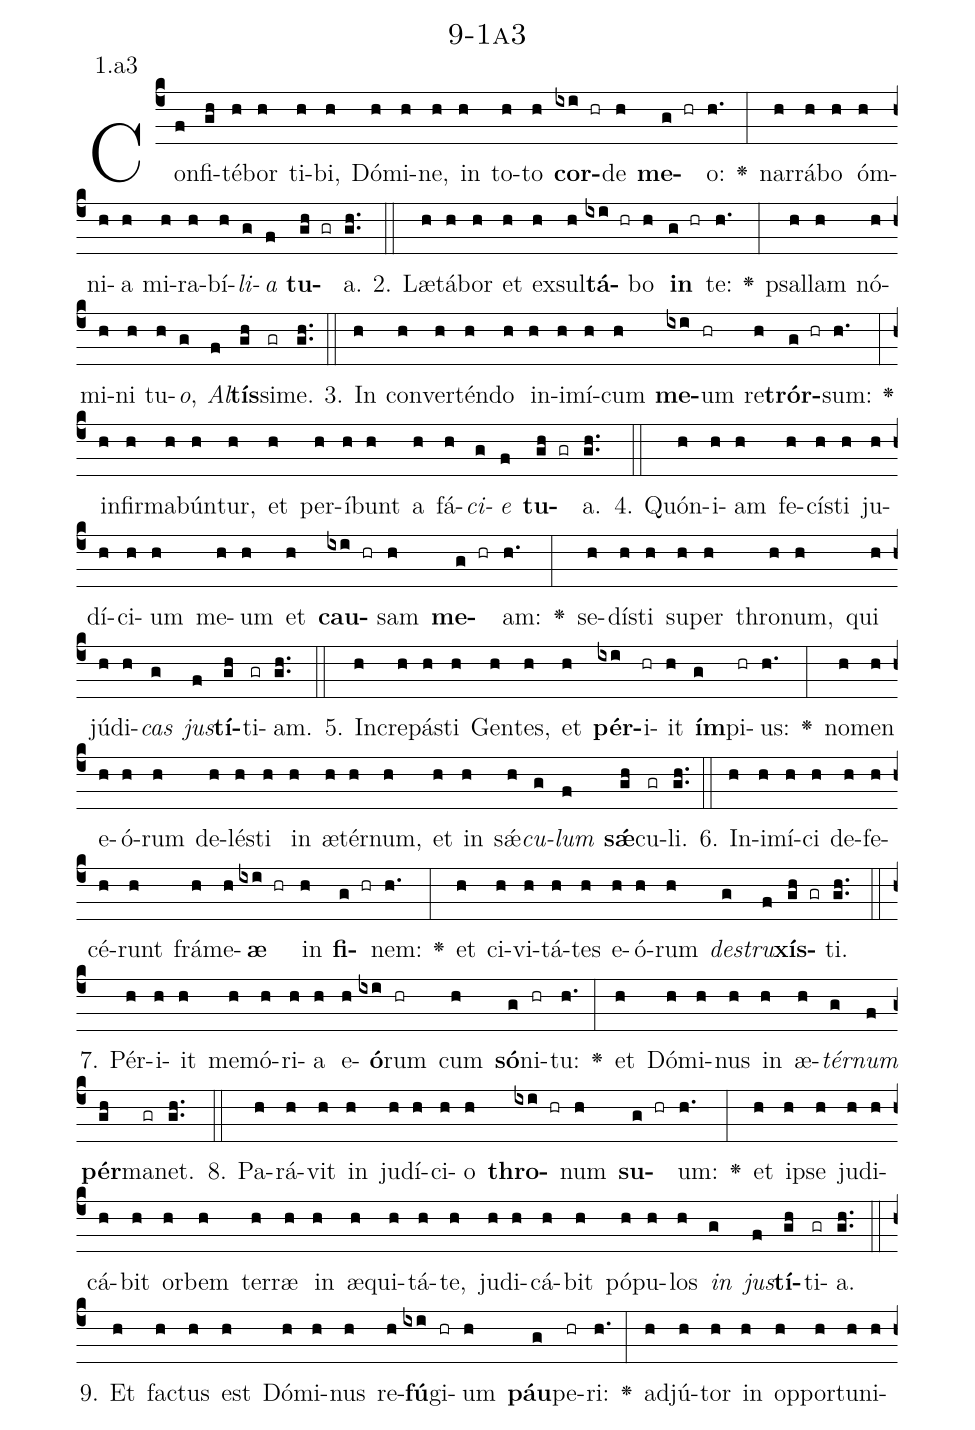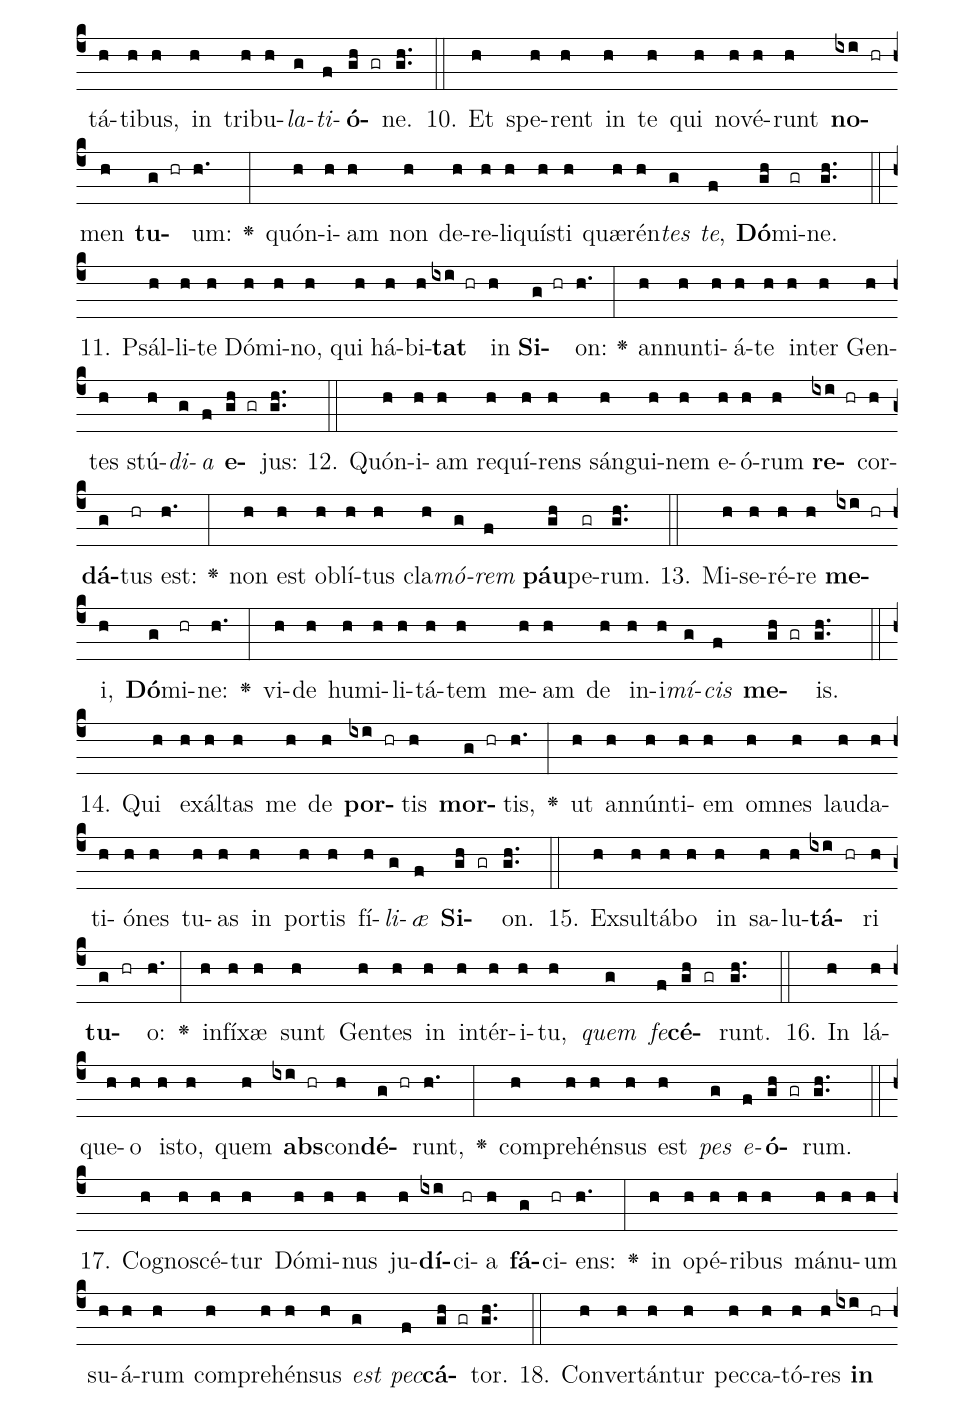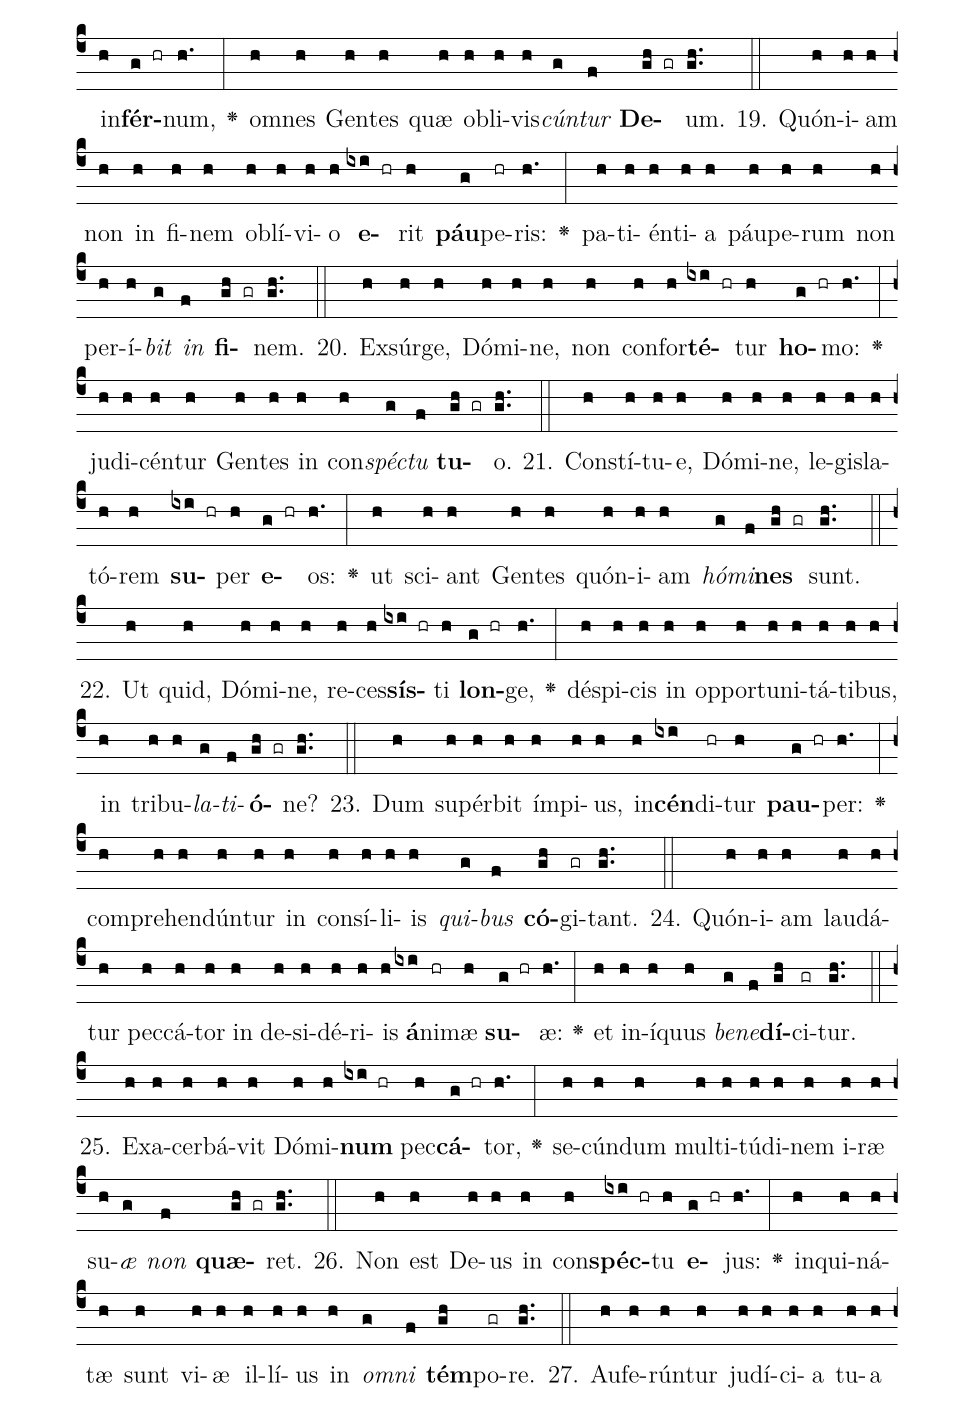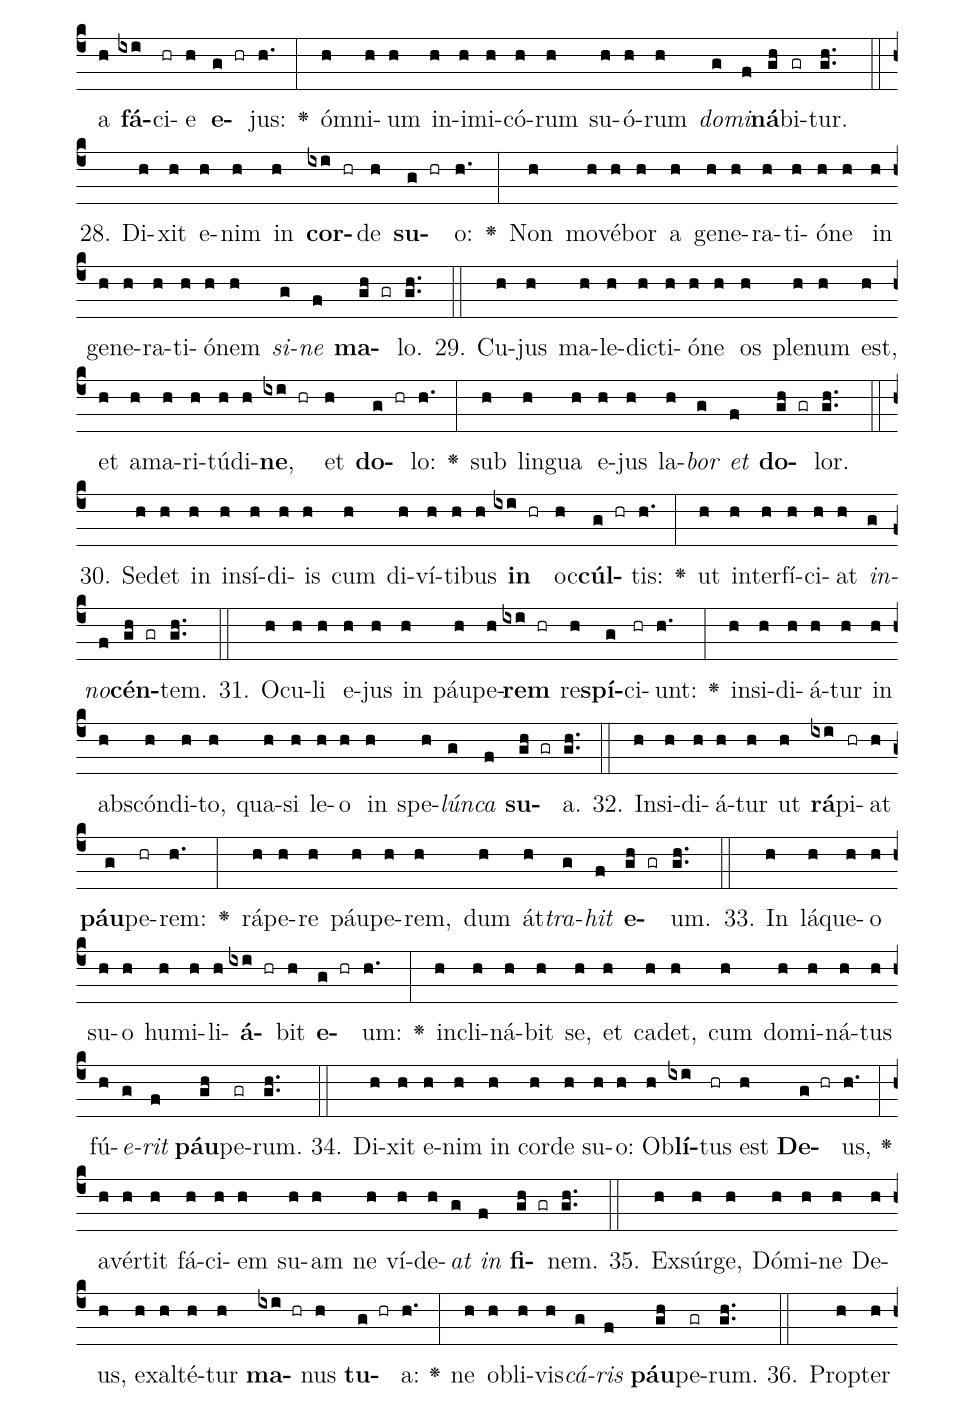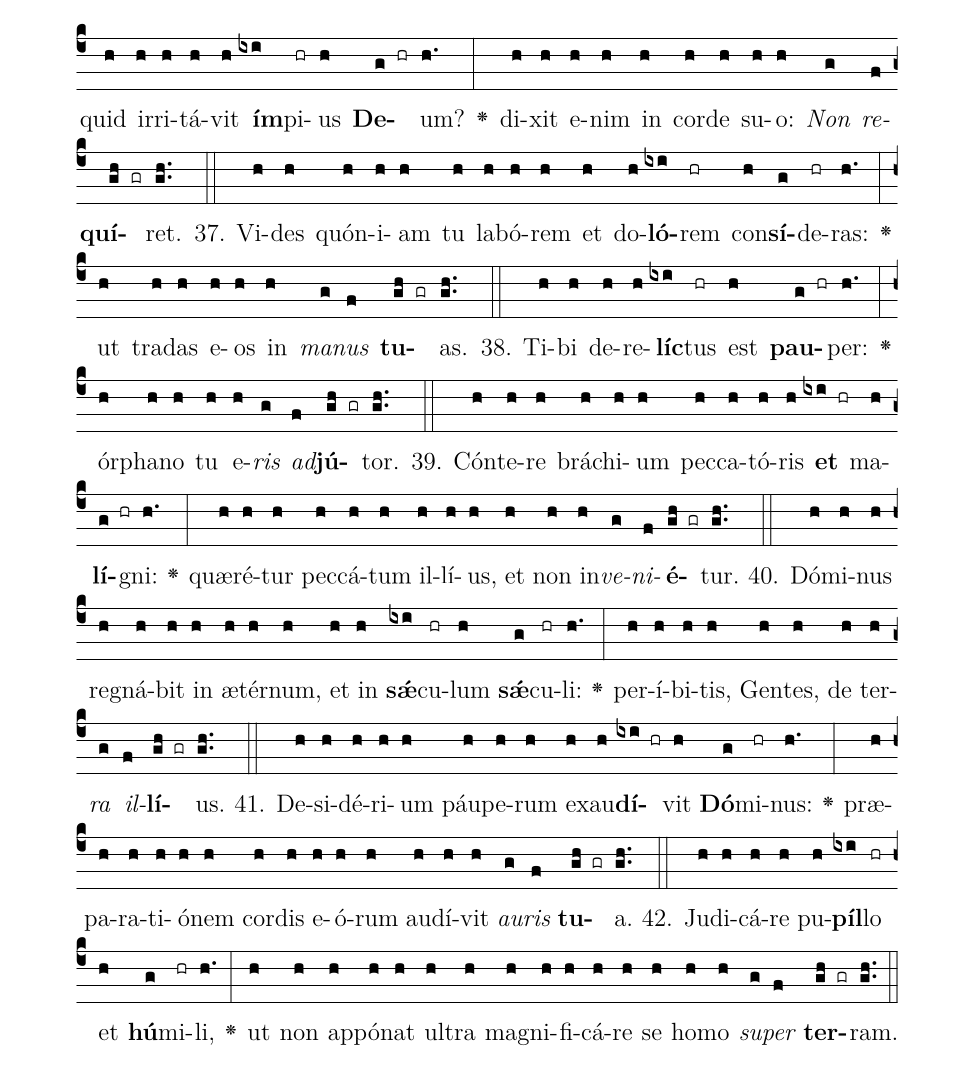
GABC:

name: 9-1a3;
annotation: 1.a3;
%%
(c4)Con(f)fi(gh)té(h)bor(h) ti(h)bi,(h) Dó(h)mi(h)ne,(h) in(h) to(h)to(h) <b>cor</b>(ixi hr)de(h) <b>me</b>(g hr)o:(h.) <v>\greheightstar</v>(:) nar(h)rá(h)bo(h) óm(h)ni(h)a(h) mi(h)ra(h)bí(h)<i>li</i>(g)<i>a</i>(f) <b>tu</b>(gh gr)a.(gh..) (::)
2. Læ(h)tá(h)bor(h) et(h) ex(h)sul(h)<b>tá</b>(ixi hr)bo(h) <b>in</b>(g hr) te:(h.) <v>\greheightstar</v>(:) psal(h)lam(h) nó(h)mi(h)ni(h) tu(h)<i>o</i>,(g) <i>Al</i>(f)<b>tís</b>(gh)si(gr)me.(gh..) (::)
3. In(h) con(h)ver(h)tén(h)do(h) in(h)i(h)mí(h)cum(h) <b>me</b>(ixi)um(hr) re(h)<b>trór</b>(g hr)sum:(h.) <v>\greheightstar</v>(:) in(h)fir(h)ma(h)bún(h)tur,(h) et(h) per(h)í(h)bunt(h) a(h) fá(h)<i>ci</i>(g)<i>e</i>(f) <b>tu</b>(gh gr)a.(gh..) (::)
4. Quón(h)i(h)am(h) fe(h)cís(h)ti(h) ju(h)dí(h)ci(h)um(h) me(h)um(h) et(h) <b>cau</b>(ixi hr)sam(h) <b>me</b>(g hr)am:(h.) <v>\greheightstar</v>(:) se(h)dís(h)ti(h) su(h)per(h) thro(h)num,(h) qui(h) jú(h)di(h)<i>cas</i>(g) <i>jus</i>(f)<b>tí</b>(gh)ti(gr)am.(gh..) (::)
5. In(h)cre(h)pás(h)ti(h) Gen(h)tes,(h) et(h) <b>pér</b>(ixi)i(hr)it(h) <b>ím</b>(g)pi(hr)us:(h.) <v>\greheightstar</v>(:) no(h)men(h) e(h)ó(h)rum(h) de(h)lés(h)ti(h) in(h) æ(h)tér(h)num,(h) et(h) in(h) sǽ(h)<i>cu</i>(g)<i>lum</i>(f) <b>sǽ</b>(gh)cu(gr)li.(gh..) (::)
6. In(h)i(h)mí(h)ci(h) de(h)fe(h)cé(h)runt(h) frá(h)me(h)<b>æ</b>(ixi hr) in(h) <b>fi</b>(g hr)nem:(h.) <v>\greheightstar</v>(:) et(h) ci(h)vi(h)tá(h)tes(h) e(h)ó(h)rum(h) <i>de</i>(g)<i>stru</i>(f)<b>xís</b>(gh gr)ti.(gh..) (::)
7. Pér(h)i(h)it(h) me(h)mó(h)ri(h)a(h) e(h)<b>ó</b>(ixi)rum(hr) cum(h) <b>só</b>(g)ni(hr)tu:(h.) <v>\greheightstar</v>(:) et(h) Dó(h)mi(h)nus(h) in(h) æ(h)<i>tér</i>(g)<i>num</i>(f) <b>pér</b>(gh)ma(gr)net.(gh..) (::)
8. Pa(h)rá(h)vit(h) in(h) ju(h)dí(h)ci(h)o(h) <b>thro</b>(ixi hr)num(h) <b>su</b>(g hr)um:(h.) <v>\greheightstar</v>(:) et(h) ip(h)se(h) ju(h)di(h)cá(h)bit(h) or(h)bem(h) ter(h)ræ(h) in(h) æ(h)qui(h)tá(h)te,(h) ju(h)di(h)cá(h)bit(h) pó(h)pu(h)los(h) <i>in</i>(g) <i>jus</i>(f)<b>tí</b>(gh)ti(gr)a.(gh..) (::)
9. Et(h) fac(h)tus(h) est(h) Dó(h)mi(h)nus(h) re(h)<b>fú</b>(ixi)gi(hr)um(h) <b>páu</b>(g)pe(hr)ri:(h.) <v>\greheightstar</v>(:) ad(h)jú(h)tor(h) in(h) op(h)por(h)tu(h)ni(h)tá(h)ti(h)bus,(h) in(h) tri(h)bu(h)<i>la</i>(g)<i>ti</i>(f)<b>ó</b>(gh gr)ne.(gh..) (::)
10. Et(h) spe(h)rent(h) in(h) te(h) qui(h) no(h)vé(h)runt(h) <b>no</b>(ixi hr)men(h) <b>tu</b>(g hr)um:(h.) <v>\greheightstar</v>(:) quón(h)i(h)am(h) non(h) de(h)re(h)li(h)quís(h)ti(h) quæ(h)rén(h)<i>tes</i>(g) <i>te</i>,(f) <b>Dó</b>(gh)mi(gr)ne.(gh..) (::)
11. Psál(h)li(h)te(h) Dó(h)mi(h)no,(h) qui(h) há(h)bi(h)<b>tat</b>(ixi hr) in(h) <b>Si</b>(g hr)on:(h.) <v>\greheightstar</v>(:) an(h)nun(h)ti(h)á(h)te(h) in(h)ter(h) Gen(h)tes(h) stú(h)<i>di</i>(g)<i>a</i>(f) <b>e</b>(gh gr)jus:(gh..) (::)
12. Quón(h)i(h)am(h) re(h)quí(h)rens(h) sán(h)gui(h)nem(h) e(h)ó(h)rum(h) <b>re</b>(ixi hr)cor(h)<b>dá</b>(g)tus(hr) est:(h.) <v>\greheightstar</v>(:) non(h) est(h) ob(h)lí(h)tus(h) cla(h)<i>mó</i>(g)<i>rem</i>(f) <b>páu</b>(gh)pe(gr)rum.(gh..) (::)
13. Mi(h)se(h)ré(h)re(h) <b>me</b>(ixi hr)i,(h) <b>Dó</b>(g)mi(hr)ne:(h.) <v>\greheightstar</v>(:) vi(h)de(h) hu(h)mi(h)li(h)tá(h)tem(h) me(h)am(h) de(h) in(h)i(h)<i>mí</i>(g)<i>cis</i>(f) <b>me</b>(gh gr)is.(gh..) (::)
14. Qui(h) ex(h)ál(h)tas(h) me(h) de(h) <b>por</b>(ixi hr)tis(h) <b>mor</b>(g hr)tis,(h.) <v>\greheightstar</v>(:) ut(h) an(h)nún(h)ti(h)em(h) om(h)nes(h) lau(h)da(h)ti(h)ó(h)nes(h) tu(h)as(h) in(h) por(h)tis(h) fí(h)<i>li</i>(g)<i>æ</i>(f) <b>Si</b>(gh gr)on.(gh..) (::)
15. Ex(h)sul(h)tá(h)bo(h) in(h) sa(h)lu(h)<b>tá</b>(ixi hr)ri(h) <b>tu</b>(g hr)o:(h.) <v>\greheightstar</v>(:) in(h)fí(h)xæ(h) sunt(h) Gen(h)tes(h) in(h) in(h)tér(h)i(h)tu,(h) <i>quem</i>(g) <i>fe</i>(f)<b>cé</b>(gh gr)runt.(gh..) (::)
16. In(h) lá(h)que(h)o(h) is(h)to,(h) quem(h) <b>abs</b>(ixi hr)con(h)<b>dé</b>(g hr)runt,(h.) <v>\greheightstar</v>(:) com(h)pre(h)hén(h)sus(h) est(h) <i>pes</i>(g) <i>e</i>(f)<b>ó</b>(gh gr)rum.(gh..) (::)
17. Co(h)gno(h)scé(h)tur(h) Dó(h)mi(h)nus(h) ju(h)<b>dí</b>(ixi)ci(hr)a(h) <b>fá</b>(g)ci(hr)ens:(h.) <v>\greheightstar</v>(:) in(h) o(h)pé(h)ri(h)bus(h) má(h)nu(h)um(h) su(h)á(h)rum(h) com(h)pre(h)hén(h)sus(h) <i>est</i>(g) <i>pec</i>(f)<b>cá</b>(gh gr)tor.(gh..) (::)
18. Con(h)ver(h)tán(h)tur(h) pec(h)ca(h)tó(h)res(h) <b>in</b>(ixi hr) in(h)<b>fér</b>(g hr)num,(h.) <v>\greheightstar</v>(:) om(h)nes(h) Gen(h)tes(h) quæ(h) ob(h)li(h)vis(h)<i>cún</i>(g)<i>tur</i>(f) <b>De</b>(gh gr)um.(gh..) (::)
19. Quón(h)i(h)am(h) non(h) in(h) fi(h)nem(h) ob(h)lí(h)vi(h)o(h) <b>e</b>(ixi hr)rit(h) <b>páu</b>(g)pe(hr)ris:(h.) <v>\greheightstar</v>(:) pa(h)ti(h)én(h)ti(h)a(h) páu(h)pe(h)rum(h) non(h) per(h)í(h)<i>bit</i>(g) <i>in</i>(f) <b>fi</b>(gh gr)nem.(gh..) (::)
20. Ex(h)súr(h)ge,(h) Dó(h)mi(h)ne,(h) non(h) con(h)for(h)<b>té</b>(ixi hr)tur(h) <b>ho</b>(g hr)mo:(h.) <v>\greheightstar</v>(:) ju(h)di(h)cén(h)tur(h) Gen(h)tes(h) in(h) con(h)<i>spéc</i>(g)<i>tu</i>(f) <b>tu</b>(gh gr)o.(gh..) (::)
21. Con(h)stí(h)tu(h)e,(h) Dó(h)mi(h)ne,(h) le(h)gis(h)la(h)tó(h)rem(h) <b>su</b>(ixi hr)per(h) <b>e</b>(g hr)os:(h.) <v>\greheightstar</v>(:) ut(h) sci(h)ant(h) Gen(h)tes(h) quón(h)i(h)am(h) <i>hó</i>(g)<i>mi</i>(f)<b>nes</b>(gh gr) sunt.(gh..) (::)
22. Ut(h) quid,(h) Dó(h)mi(h)ne,(h) re(h)ces(h)<b>sís</b>(ixi hr)ti(h) <b>lon</b>(g hr)ge,(h.) <v>\greheightstar</v>(:) dé(h)spi(h)cis(h) in(h) op(h)por(h)tu(h)ni(h)tá(h)ti(h)bus,(h) in(h) tri(h)bu(h)<i>la</i>(g)<i>ti</i>(f)<b>ó</b>(gh gr)ne?(gh..) (::)
23. Dum(h) su(h)pér(h)bit(h) ím(h)pi(h)us,(h) in(h)<b>cén</b>(ixi)di(hr)tur(h) <b>pau</b>(g hr)per:(h.) <v>\greheightstar</v>(:) com(h)pre(h)hen(h)dún(h)tur(h) in(h) con(h)sí(h)li(h)is(h) <i>qui</i>(g)<i>bus</i>(f) <b>có</b>(gh)gi(gr)tant.(gh..) (::)
24. Quón(h)i(h)am(h) lau(h)dá(h)tur(h) pec(h)cá(h)tor(h) in(h) de(h)si(h)dé(h)ri(h)is(h) <b>á</b>(ixi)ni(hr)mæ(h) <b>su</b>(g hr)æ:(h.) <v>\greheightstar</v>(:) et(h) in(h)í(h)quus(h) <i>be</i>(g)<i>ne</i>(f)<b>dí</b>(gh)ci(gr)tur.(gh..) (::)
25. Ex(h)a(h)cer(h)bá(h)vit(h) Dó(h)mi(h)<b>num</b>(ixi hr) pec(h)<b>cá</b>(g hr)tor,(h.) <v>\greheightstar</v>(:) se(h)cún(h)dum(h) mul(h)ti(h)tú(h)di(h)nem(h) i(h)ræ(h) su(h)<i>æ</i>(g) <i>non</i>(f) <b>quæ</b>(gh gr)ret.(gh..) (::)
26. Non(h) est(h) De(h)us(h) in(h) con(h)<b>spéc</b>(ixi hr)tu(h) <b>e</b>(g hr)jus:(h.) <v>\greheightstar</v>(:) in(h)qui(h)ná(h)tæ(h) sunt(h) vi(h)æ(h) il(h)lí(h)us(h) in(h) <i>om</i>(g)<i>ni</i>(f) <b>tém</b>(gh)po(gr)re.(gh..) (::)
27. Au(h)fe(h)rún(h)tur(h) ju(h)dí(h)ci(h)a(h) tu(h)a(h) a(h) <b>fá</b>(ixi)ci(hr)e(h) <b>e</b>(g hr)jus:(h.) <v>\greheightstar</v>(:) óm(h)ni(h)um(h) in(h)i(h)mi(h)có(h)rum(h) su(h)ó(h)rum(h) <i>do</i>(g)<i>mi</i>(f)<b>ná</b>(gh)bi(gr)tur.(gh..) (::)
28. Di(h)xit(h) e(h)nim(h) in(h) <b>cor</b>(ixi hr)de(h) <b>su</b>(g hr)o:(h.) <v>\greheightstar</v>(:) Non(h) mo(h)vé(h)bor(h) a(h) ge(h)ne(h)ra(h)ti(h)ó(h)ne(h) in(h) ge(h)ne(h)ra(h)ti(h)ó(h)nem(h) <i>si</i>(g)<i>ne</i>(f) <b>ma</b>(gh gr)lo.(gh..) (::)
29. Cu(h)jus(h) ma(h)le(h)dic(h)ti(h)ó(h)ne(h) os(h) ple(h)num(h) est,(h) et(h) a(h)ma(h)ri(h)tú(h)di(h)<b>ne</b>,(ixi hr) et(h) <b>do</b>(g hr)lo:(h.) <v>\greheightstar</v>(:) sub(h) lin(h)gua(h) e(h)jus(h) la(h)<i>bor</i>(g) <i>et</i>(f) <b>do</b>(gh gr)lor.(gh..) (::)
30. Se(h)det(h) in(h) in(h)sí(h)di(h)is(h) cum(h) di(h)ví(h)ti(h)bus(h) <b>in</b>(ixi hr) oc(h)<b>cúl</b>(g hr)tis:(h.) <v>\greheightstar</v>(:) ut(h) in(h)ter(h)fí(h)ci(h)at(h) <i>in</i>(g)<i>no</i>(f)<b>cén</b>(gh gr)tem.(gh..) (::)
31. O(h)cu(h)li(h) e(h)jus(h) in(h) páu(h)pe(h)<b>rem</b>(ixi hr) re(h)<b>spí</b>(g)ci(hr)unt:(h.) <v>\greheightstar</v>(:) in(h)si(h)di(h)á(h)tur(h) in(h) abs(h)cón(h)di(h)to,(h) qua(h)si(h) le(h)o(h) in(h) spe(h)<i>lún</i>(g)<i>ca</i>(f) <b>su</b>(gh gr)a.(gh..) (::)
32. In(h)si(h)di(h)á(h)tur(h) ut(h) <b>rá</b>(ixi)pi(hr)at(h) <b>páu</b>(g)pe(hr)rem:(h.) <v>\greheightstar</v>(:) rá(h)pe(h)re(h) páu(h)pe(h)rem,(h) dum(h) át(h)<i>tra</i>(g)<i>hit</i>(f) <b>e</b>(gh gr)um.(gh..) (::)
33. In(h) lá(h)que(h)o(h) su(h)o(h) hu(h)mi(h)li(h)<b>á</b>(ixi hr)bit(h) <b>e</b>(g hr)um:(h.) <v>\greheightstar</v>(:) in(h)cli(h)ná(h)bit(h) se,(h) et(h) ca(h)det,(h) cum(h) do(h)mi(h)ná(h)tus(h) fú(h)<i>e</i>(g)<i>rit</i>(f) <b>páu</b>(gh)pe(gr)rum.(gh..) (::)
34. Di(h)xit(h) e(h)nim(h) in(h) cor(h)de(h) su(h)o:(h) Ob(h)<b>lí</b>(ixi)tus(hr) est(h) <b>De</b>(g hr)us,(h.) <v>\greheightstar</v>(:) a(h)vér(h)tit(h) fá(h)ci(h)em(h) su(h)am(h) ne(h) ví(h)de(h)<i>at</i>(g) <i>in</i>(f) <b>fi</b>(gh gr)nem.(gh..) (::)
35. Ex(h)súr(h)ge,(h) Dó(h)mi(h)ne(h) De(h)us,(h) ex(h)al(h)té(h)tur(h) <b>ma</b>(ixi hr)nus(h) <b>tu</b>(g hr)a:(h.) <v>\greheightstar</v>(:) ne(h) ob(h)li(h)vis(h)<i>cá</i>(g)<i>ris</i>(f) <b>páu</b>(gh)pe(gr)rum.(gh..) (::)
36. Prop(h)ter(h) quid(h) ir(h)ri(h)tá(h)vit(h) <b>ím</b>(ixi)pi(hr)us(h) <b>De</b>(g hr)um?(h.) <v>\greheightstar</v>(:) di(h)xit(h) e(h)nim(h) in(h) cor(h)de(h) su(h)o:(h) <i>Non</i>(g) <i>re</i>(f)<b>quí</b>(gh gr)ret.(gh..) (::)
37. Vi(h)des(h) quón(h)i(h)am(h) tu(h) la(h)bó(h)rem(h) et(h) do(h)<b>ló</b>(ixi)rem(hr) con(h)<b>sí</b>(g)de(hr)ras:(h.) <v>\greheightstar</v>(:) ut(h) tra(h)das(h) e(h)os(h) in(h) <i>ma</i>(g)<i>nus</i>(f) <b>tu</b>(gh gr)as.(gh..) (::)
38. Ti(h)bi(h) de(h)re(h)<b>líc</b>(ixi)tus(hr) est(h) <b>pau</b>(g hr)per:(h.) <v>\greheightstar</v>(:) ór(h)pha(h)no(h) tu(h) e(h)<i>ris</i>(g) <i>ad</i>(f)<b>jú</b>(gh gr)tor.(gh..) (::)
39. Cón(h)te(h)re(h) brá(h)chi(h)um(h) pec(h)ca(h)tó(h)ris(h) <b>et</b>(ixi hr) ma(h)<b>lí</b>(g hr)gni:(h.) <v>\greheightstar</v>(:) quæ(h)ré(h)tur(h) pec(h)cá(h)tum(h) il(h)lí(h)us,(h) et(h) non(h) in(h)<i>ve</i>(g)<i>ni</i>(f)<b>é</b>(gh gr)tur.(gh..) (::)
40. Dó(h)mi(h)nus(h) re(h)gná(h)bit(h) in(h) æ(h)tér(h)num,(h) et(h) in(h) <b>sǽ</b>(ixi)cu(hr)lum(h) <b>sǽ</b>(g)cu(hr)li:(h.) <v>\greheightstar</v>(:) per(h)í(h)bi(h)tis,(h) Gen(h)tes,(h) de(h) ter(h)<i>ra</i>(g) <i>il</i>(f)<b>lí</b>(gh gr)us.(gh..) (::)
41. De(h)si(h)dé(h)ri(h)um(h) páu(h)pe(h)rum(h) ex(h)au(h)<b>dí</b>(ixi hr)vit(h) <b>Dó</b>(g)mi(hr)nus:(h.) <v>\greheightstar</v>(:) præ(h)pa(h)ra(h)ti(h)ó(h)nem(h) cor(h)dis(h) e(h)ó(h)rum(h) au(h)dí(h)vit(h) <i>au</i>(g)<i>ris</i>(f) <b>tu</b>(gh gr)a.(gh..) (::)
42. Ju(h)di(h)cá(h)re(h) pu(h)<b>píl</b>(ixi)lo(hr) et(h) <b>hú</b>(g)mi(hr)li,(h.) <v>\greheightstar</v>(:) ut(h) non(h) ap(h)pó(h)nat(h) ul(h)tra(h) ma(h)gni(h)fi(h)cá(h)re(h) se(h) ho(h)mo(h) <i>su</i>(g)<i>per</i>(f) <b>ter</b>(gh gr)ram.(gh..) (::)
